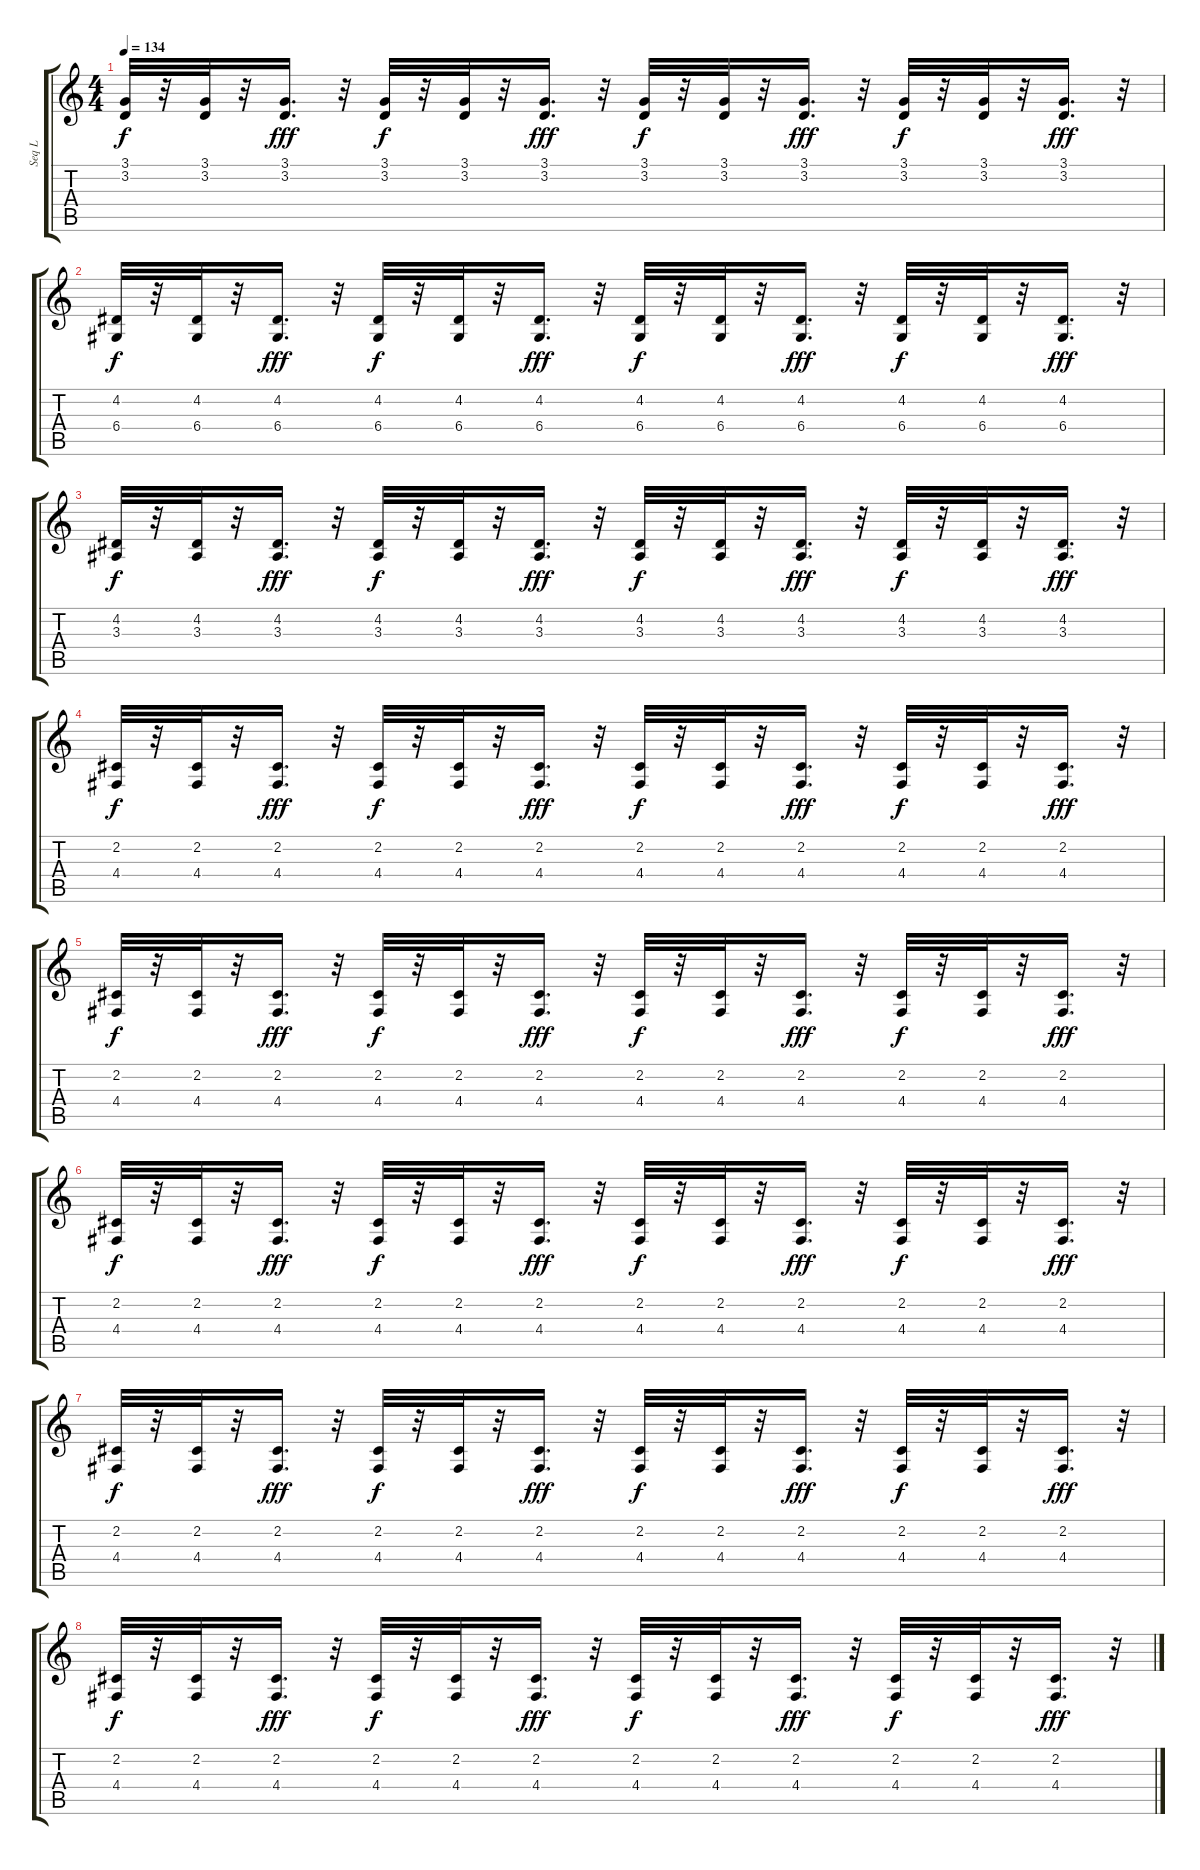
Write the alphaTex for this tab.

\track ("Seq L" "Seq L") {instrument pad7halo}
\staff {score tabs}
\tuning (E4 B3 G3 D3 A2 E2) {hide}
\ts (4 4)
\tempo 134
\clef g2
\ks c
(3.1 3.2).32{dy f balance 9} r.32 (3.1 3.2).32 r.32 (3.1 3.2).16{d dy fff} r.32 (3.1 3.2).32{dy f balance 16} r.32 (3.1 3.2).32 r.32 (3.1 3.2).16{d dy fff} r.32 (3.1 3.2).32{dy f balance 9} r.32 (3.1 3.2).32 r.32 (3.1 3.2).16{d dy fff} r.32 (3.1 3.2).32{dy f balance 0} r.32 (3.1 3.2).32 r.32 (3.1 3.2).16{d dy fff} r.32 |
(4.2 6.4).32{dy f balance 9} r.32 (4.2 6.4).32 r.32 (4.2 6.4).16{d dy fff} r.32 (4.2 6.4).32{dy f balance 16} r.32 (4.2 6.4).32 r.32 (4.2 6.4).16{d dy fff} r.32 (4.2 6.4).32{dy f balance 9} r.32 (4.2 6.4).32 r.32 (4.2 6.4).16{d dy fff} r.32 (4.2 6.4).32{dy f balance 0} r.32 (4.2 6.4).32 r.32 (4.2 6.4).16{d dy fff} r.32 |
(4.2 3.3).32{dy f balance 9} r.32 (4.2 3.3).32 r.32 (4.2 3.3).16{d dy fff} r.32 (4.2 3.3).32{dy f balance 16} r.32 (4.2 3.3).32 r.32 (4.2 3.3).16{d dy fff} r.32 (4.2 3.3).32{dy f balance 0} r.32 (4.2 3.3).32 r.32 (4.2 3.3).16{d dy fff} r.32 (4.2 3.3).32{dy f balance 8} r.32 (4.2 3.3).32 r.32 (4.2 3.3).16{d dy fff} r.32 |
(2.2 4.4).32{dy f} r.32 (2.2 4.4).32 r.32 (2.2 4.4).16{d dy fff} r.32 (2.2 4.4).32{dy f} r.32 (2.2 4.4).32 r.32 (2.2 4.4).16{d dy fff} r.32 (2.2 4.4).32{dy f} r.32 (2.2 4.4).32 r.32 (2.2 4.4).16{d dy fff} r.32 (2.2 4.4).32{dy f} r.32 (2.2 4.4).32 r.32 (2.2 4.4).16{d dy fff} r.32 |
(2.2 4.4).32{dy f} r.32 (2.2 4.4).32 r.32 (2.2 4.4).16{d dy fff} r.32 (2.2 4.4).32{dy f} r.32 (2.2 4.4).32 r.32 (2.2 4.4).16{d dy fff} r.32 (2.2 4.4).32{dy f} r.32 (2.2 4.4).32 r.32 (2.2 4.4).16{d dy fff} r.32 (2.2 4.4).32{dy f} r.32 (2.2 4.4).32 r.32 (2.2 4.4).16{d dy fff} r.32 |
(2.2 4.4).32{dy f} r.32 (2.2 4.4).32 r.32 (2.2 4.4).16{d dy fff} r.32 (2.2 4.4).32{dy f} r.32 (2.2 4.4).32 r.32 (2.2 4.4).16{d dy fff} r.32 (2.2 4.4).32{dy f} r.32 (2.2 4.4).32 r.32 (2.2 4.4).16{d dy fff} r.32 (2.2 4.4).32{dy f} r.32 (2.2 4.4).32 r.32 (2.2 4.4).16{d dy fff} r.32 |
(2.2 4.4).32{dy f} r.32 (2.2 4.4).32 r.32 (2.2 4.4).16{d dy fff} r.32 (2.2 4.4).32{dy f} r.32 (2.2 4.4).32 r.32 (2.2 4.4).16{d dy fff} r.32 (2.2 4.4).32{dy f} r.32 (2.2 4.4).32 r.32 (2.2 4.4).16{d dy fff} r.32 (2.2 4.4).32{dy f} r.32 (2.2 4.4).32 r.32 (2.2 4.4).16{d dy fff} r.32 |
(2.2 4.4).32{dy f} r.32 (2.2 4.4).32 r.32 (2.2 4.4).16{d dy fff} r.32 (2.2 4.4).32{dy f} r.32 (2.2 4.4).32 r.32 (2.2 4.4).16{d dy fff} r.32 (2.2 4.4).32{dy f} r.32 (2.2 4.4).32 r.32 (2.2 4.4).16{d dy fff} r.32 (2.2 4.4).32{dy f} r.32 (2.2 4.4).32 r.32 (2.2 4.4).16{d dy fff} r.32
